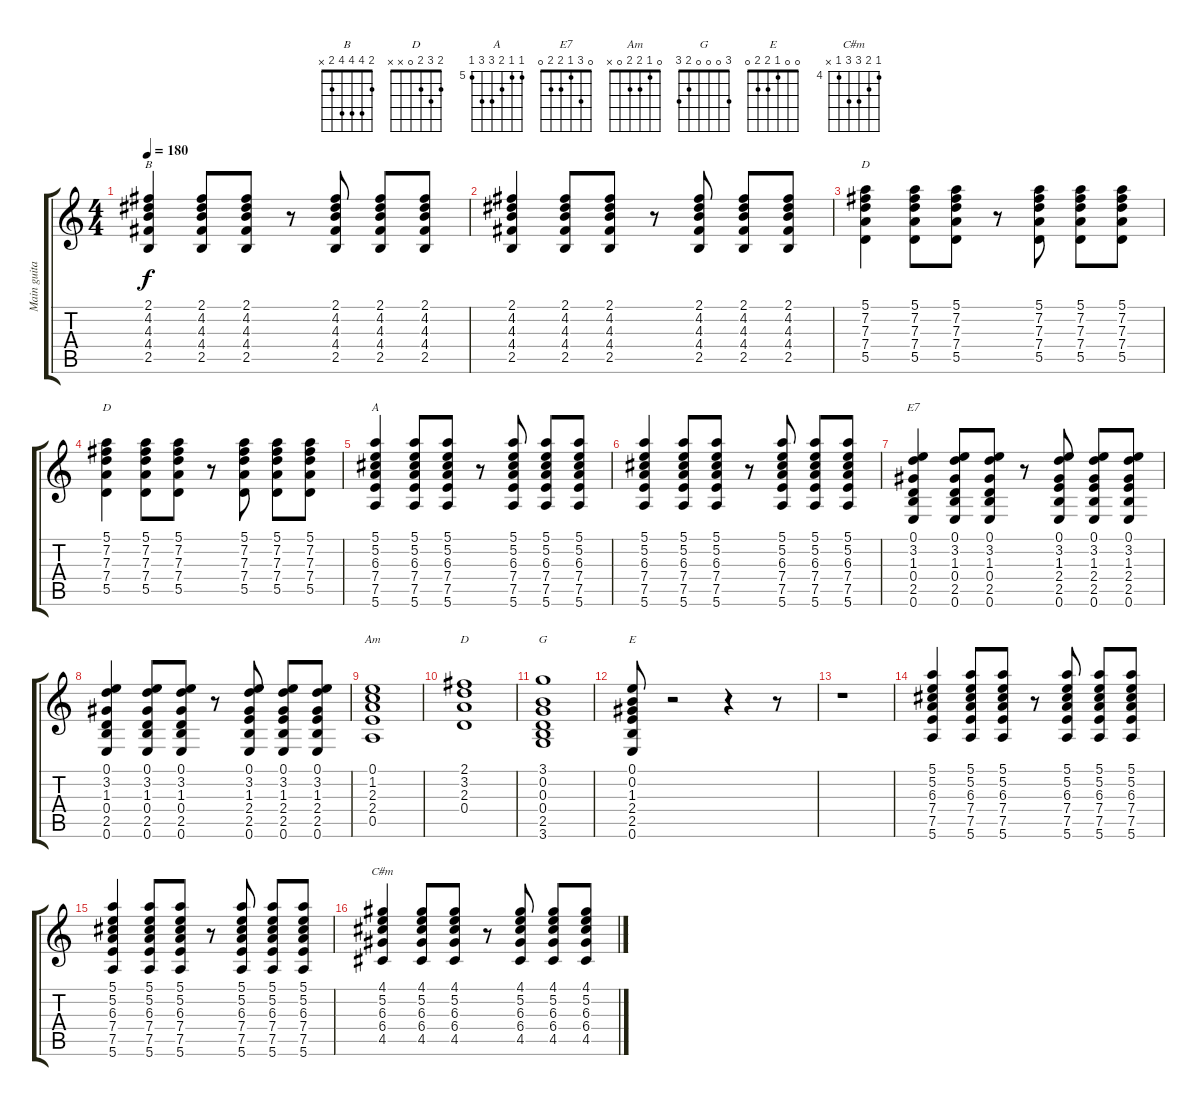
\track ("Main guitar" "Main guita") {instrument electricguitarclean}
\staff {score tabs}
\tuning (E4 B3 G3 D3 A2 E2) {hide}
\chord ("B" 2 4 4 4 2 x)
\chord ("D" 5 7 7 7 5 x) {firstfret 5}
\chord ("D" x x x x x x) {firstfret 0}
\chord ("A" 5 5 6 7 7 5) {firstfret 5}
\chord ("E7" 0 3 1 2 2 0)
\chord ("Am" 0 1 2 2 0 x)
\chord ("D" 2 3 2 0 x x)
\chord ("G" 3 0 0 0 2 3)
\chord ("E" 0 0 1 2 2 0)
\chord ("C#m" 4 5 6 6 4 x) {firstfret 4}
\ts (4 4)
\tempo 180
\clef g2
\ks c
(2.1 4.2 4.3 4.4 2.5).4{ch "B" dy f} (2.1 4.2 4.3 4.4 2.5).8 (2.1 4.2 4.3 4.4 2.5).8 r.8 (2.1 4.2 4.3 4.4 2.5).8 (2.1 4.2 4.3 4.4 2.5).8 (2.1 4.2 4.3 4.4 2.5).8 |
(2.1 4.2 4.3 4.4 2.5).4 (2.1 4.2 4.3 4.4 2.5).8 (2.1 4.2 4.3 4.4 2.5).8 r.8 (2.1 4.2 4.3 4.4 2.5).8 (2.1 4.2 4.3 4.4 2.5).8 (2.1 4.2 4.3 4.4 2.5).8 |
(5.1 7.2 7.3 7.4 5.5).4{ch "D"} (5.1 7.2 7.3 7.4 5.5).8 (5.1 7.2 7.3 7.4 5.5).8 r.8 (5.1 7.2 7.3 7.4 5.5).8 (5.1 7.2 7.3 7.4 5.5).8 (5.1 7.2 7.3 7.4 5.5).8 |
(5.1 7.2 7.3 7.4 5.5).4{ch "D"} (5.1 7.2 7.3 7.4 5.5).8 (5.1 7.2 7.3 7.4 5.5).8 r.8 (5.1 7.2 7.3 7.4 5.5).8 (5.1 7.2 7.3 7.4 5.5).8 (5.1 7.2 7.3 7.4 5.5).8 |
(5.1 5.2 6.3 7.4 7.5 5.6).4{ch "A"} (5.1 5.2 6.3 7.4 7.5 5.6).8 (5.1 5.2 6.3 7.4 7.5 5.6).8 r.8 (5.1 5.2 6.3 7.4 7.5 5.6).8 (5.1 5.2 6.3 7.4 7.5 5.6).8 (5.1 5.2 6.3 7.4 7.5 5.6).8 |
(5.1 5.2 6.3 7.4 7.5 5.6).4 (5.1 5.2 6.3 7.4 7.5 5.6).8 (5.1 5.2 6.3 7.4 7.5 5.6).8 r.8 (5.1 5.2 6.3 7.4 7.5 5.6).8 (5.1 5.2 6.3 7.4 7.5 5.6).8 (5.1 5.2 6.3 7.4 7.5 5.6).8 |
(0.1 3.2 1.3 0.4 2.5 0.6).4{ch "E7"} (0.1 3.2 1.3 0.4 2.5 0.6).8 (0.1 3.2 1.3 0.4 2.5 0.6).8 r.8 (0.1 3.2 1.3 2.4 2.5 0.6).8 (0.1 3.2 1.3 2.4 2.5 0.6).8 (0.1 3.2 1.3 2.4 2.5 0.6).8 |
(0.1 3.2 1.3 0.4 2.5 0.6).4 (0.1 3.2 1.3 0.4 2.5 0.6).8 (0.1 3.2 1.3 0.4 2.5 0.6).8 r.8 (0.1 3.2 1.3 2.4 2.5 0.6).8 (0.1 3.2 1.3 2.4 2.5 0.6).8 (0.1 3.2 1.3 2.4 2.5 0.6).8 |
(0.1 1.2 2.3 2.4 0.5).1{ch "Am"} |
(2.1 3.2 2.3 0.4).1{ch "D"} |
(3.1 0.2 0.3 0.4 2.5 3.6).1{ch "G"} |
(0.1 0.2 1.3 2.4 2.5 0.6).8{ch "E"} r.2 r.4 r.8 |
r.1 |
(5.1 5.2 6.3 7.4 7.5 5.6).4 (5.1 5.2 6.3 7.4 7.5 5.6).8 (5.1 5.2 6.3 7.4 7.5 5.6).8 r.8 (5.1 5.2 6.3 7.4 7.5 5.6).8 (5.1 5.2 6.3 7.4 7.5 5.6).8 (5.1 5.2 6.3 7.4 7.5 5.6).8 |
(5.1 5.2 6.3 7.4 7.5 5.6).4 (5.1 5.2 6.3 7.4 7.5 5.6).8 (5.1 5.2 6.3 7.4 7.5 5.6).8 r.8 (5.1 5.2 6.3 7.4 7.5 5.6).8 (5.1 5.2 6.3 7.4 7.5 5.6).8 (5.1 5.2 6.3 7.4 7.5 5.6).8 |
(4.1 5.2 6.3 6.4 4.5).4{ch "C#m"} (4.1 5.2 6.3 6.4 4.5).8 (4.1 5.2 6.3 6.4 4.5).8 r.8 (4.1 5.2 6.3 6.4 4.5).8 (4.1 5.2 6.3 6.4 4.5).8 (4.1 5.2 6.3 6.4 4.5).8
